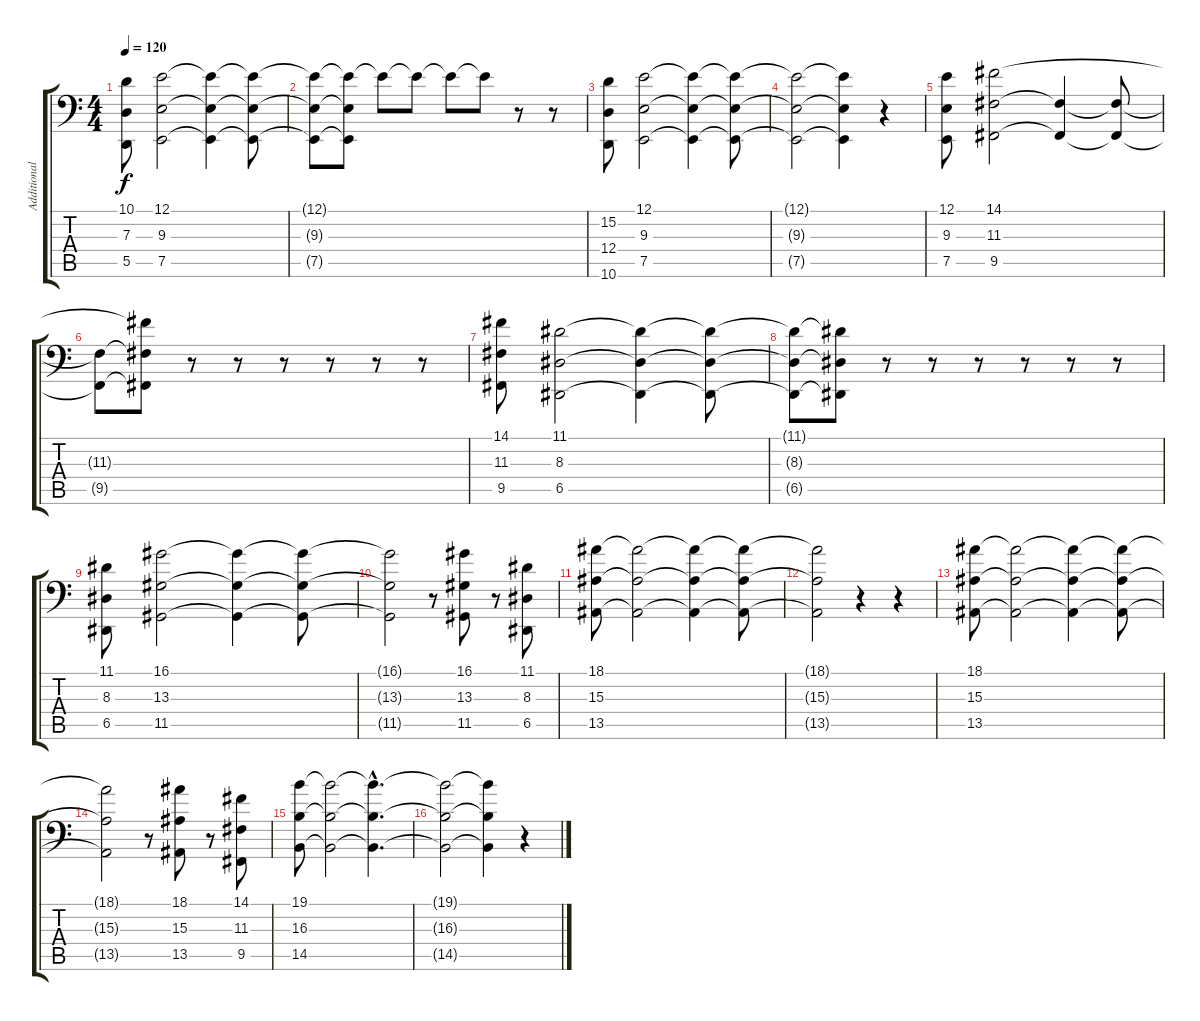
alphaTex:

\track ("Additional Brass" "Additional") {instrument acousticgrandpiano}
\staff {score tabs}
\tuning (E3 B2 G2 D2 A1 E1) {hide}
\ts (4 4)
\tempo 120
\clef f4
\ks c
(10.1 7.3 5.5).8{dy f} (12.1 9.3 7.5).2 (12.1{t} 9.3{t} 7.5{t}).4 (12.1{t} 9.3{t} 7.5{t}).8 |
(12.1{t} 9.3{t} 7.5{t}).8 (12.1{t} 9.3{t} 7.5{t}).8 12.1{t}.8 12.1{t}.8 12.1{t}.8 12.1{t}.8 r.8 r.8 |
(15.2 12.4 10.6).8 (12.1 9.3 7.5).2 (12.1{t} 9.3{t} 7.5{t}).4 (12.1{t} 9.3{t} 7.5{t}).8 |
(12.1{t} 9.3{t} 7.5{t}).2 (12.1{t} 9.3{t} 7.5{t}).4 r.4 |
(12.1 9.3 7.5).8 (14.1 11.3 9.5).2 (11.3{t} 9.5{t}).4 (11.3{t} 9.5{t}).8 |
(11.3{t} 9.5{t}).8 (14.1{t} 11.3{t} 9.5{t}).8 r.8 r.8 r.8 r.8 r.8 r.8 |
(14.1 11.3 9.5).8 (11.1 8.3 6.5).2 (11.1{t} 8.3{t} 6.5{t}).4 (11.1{t} 8.3{t} 6.5{t}).8 |
(11.1{t} 8.3{t} 6.5{t}).8 (11.1{t} 8.3{t} 6.5{t}).8 r.8 r.8 r.8 r.8 r.8 r.8 |
(11.1 8.3 6.5).8 (16.1 13.3 11.5).2 (16.1{t} 13.3{t} 11.5{t}).4 (16.1{t} 13.3{t} 11.5{t}).8 |
(16.1{t} 13.3{t} 11.5{t}).2 r.8 (16.1 13.3 11.5).8 r.8 (11.1 8.3 6.5).8 |
(18.1 15.3 13.5).8 (18.1{t} 15.3{t} 13.5{t}).2 (18.1{t} 15.3{t} 13.5{t}).4 (18.1{t} 15.3{t} 13.5{t}).8 |
(18.1{t} 15.3{t} 13.5{t}).2 r.4 r.4 |
(18.1 15.3 13.5).8 (18.1{t} 15.3{t} 13.5{t}).2 (18.1{t} 15.3{t} 13.5{t}).4 (18.1{t} 15.3{t} 13.5{t}).8 |
(18.1{t} 15.3{t} 13.5{t}).2 r.8 (18.1 15.3 13.5).8 r.8 (14.1 11.3 9.5).8 |
(19.1 16.3 14.5).8 (19.1{t} 16.3{t} 14.5{t}).2 (19.1{hac t} 16.3{hac t} 14.5{hac t}).4{d} |
(19.1{t} 16.3{t} 14.5{t}).2 (19.1{t} 16.3{t} 14.5{t}).4 r.4
